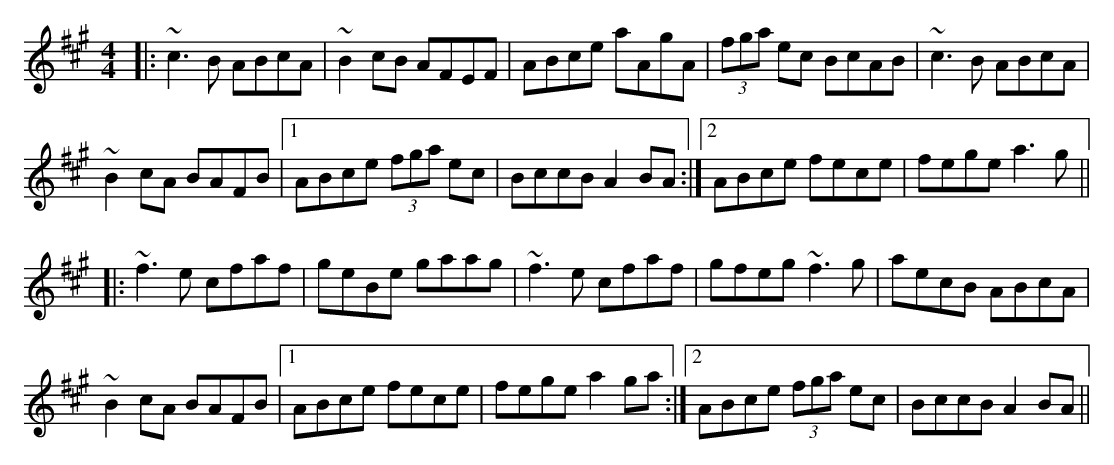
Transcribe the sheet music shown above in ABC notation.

X:1
M:4/4
K:A
|:~c3B ABcA|~B2cB AFEF|ABce aAgA|(3fga ec BcAB|~c3B ABcA|
~B2cA BAFB|1 ABce (3fga ec|BccB A2BA:|2 ABce fece|fege a3g||
|:~f3e cfaf|geBe gaag|~f3e cfaf|gfeg ~f3g|aecB ABcA|
~B2cA BAFB|1 ABce fece|fege a2ga:|2 ABce (3fga ec|BccB A2BA||
